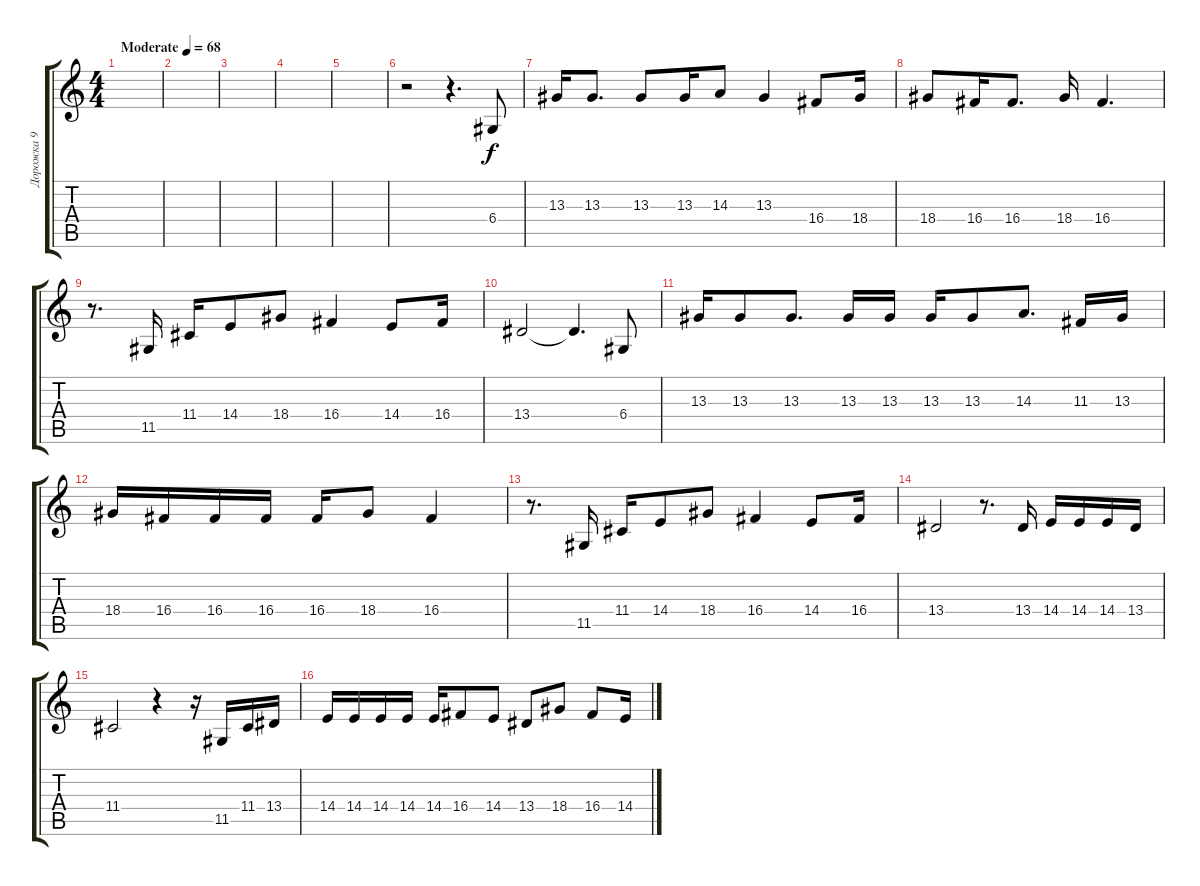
\track ("Дорожка 9" "Дорожка 9") {instrument tenorsax}
\staff {score tabs}
\tuning (E4 B3 G3 D3 A2 E2) {hide}
\ts (4 4)
\tempo (68 "Moderate")
\clef g2
\ks c
|
|
|
|
|
r.2 r.4{d} 6.4.8 |
13.3.16 13.3.8{d} 13.3.8 13.3.16 14.3.8 13.3.4 16.4.8 18.4.16 |
18.4.8 16.4.16 16.4.8{d} 18.4.16 16.4.4{d} |
r.8{d} 11.5.16 11.4.16 14.4.8 18.4.8 16.4.4 14.4.8 16.4.16 |
13.4.2 13.4{t}.4{d} 6.4.8 |
13.3.16 13.3.8 13.3.8{d} 13.3.16 13.3.16 13.3.16 13.3.8 14.3.8{d} 11.3.16 13.3.16 |
18.4.16 16.4.16 16.4.16 16.4.16 16.4.16 18.4.8 16.4.4 |
r.8{d} 11.5.16 11.4.16 14.4.8 18.4.8 16.4.4 14.4.8 16.4.16 |
13.4.2 r.8{d} 13.4.16 14.4.16 14.4.16 14.4.16 13.4.16 |
11.4.2 r.4 r.16 11.5.16 11.4.16 13.4.16 |
14.4.16 14.4.16 14.4.16 14.4.16 14.4.16 16.4.8 14.4.8 13.4.8 18.4.8 16.4.8 14.4.16
